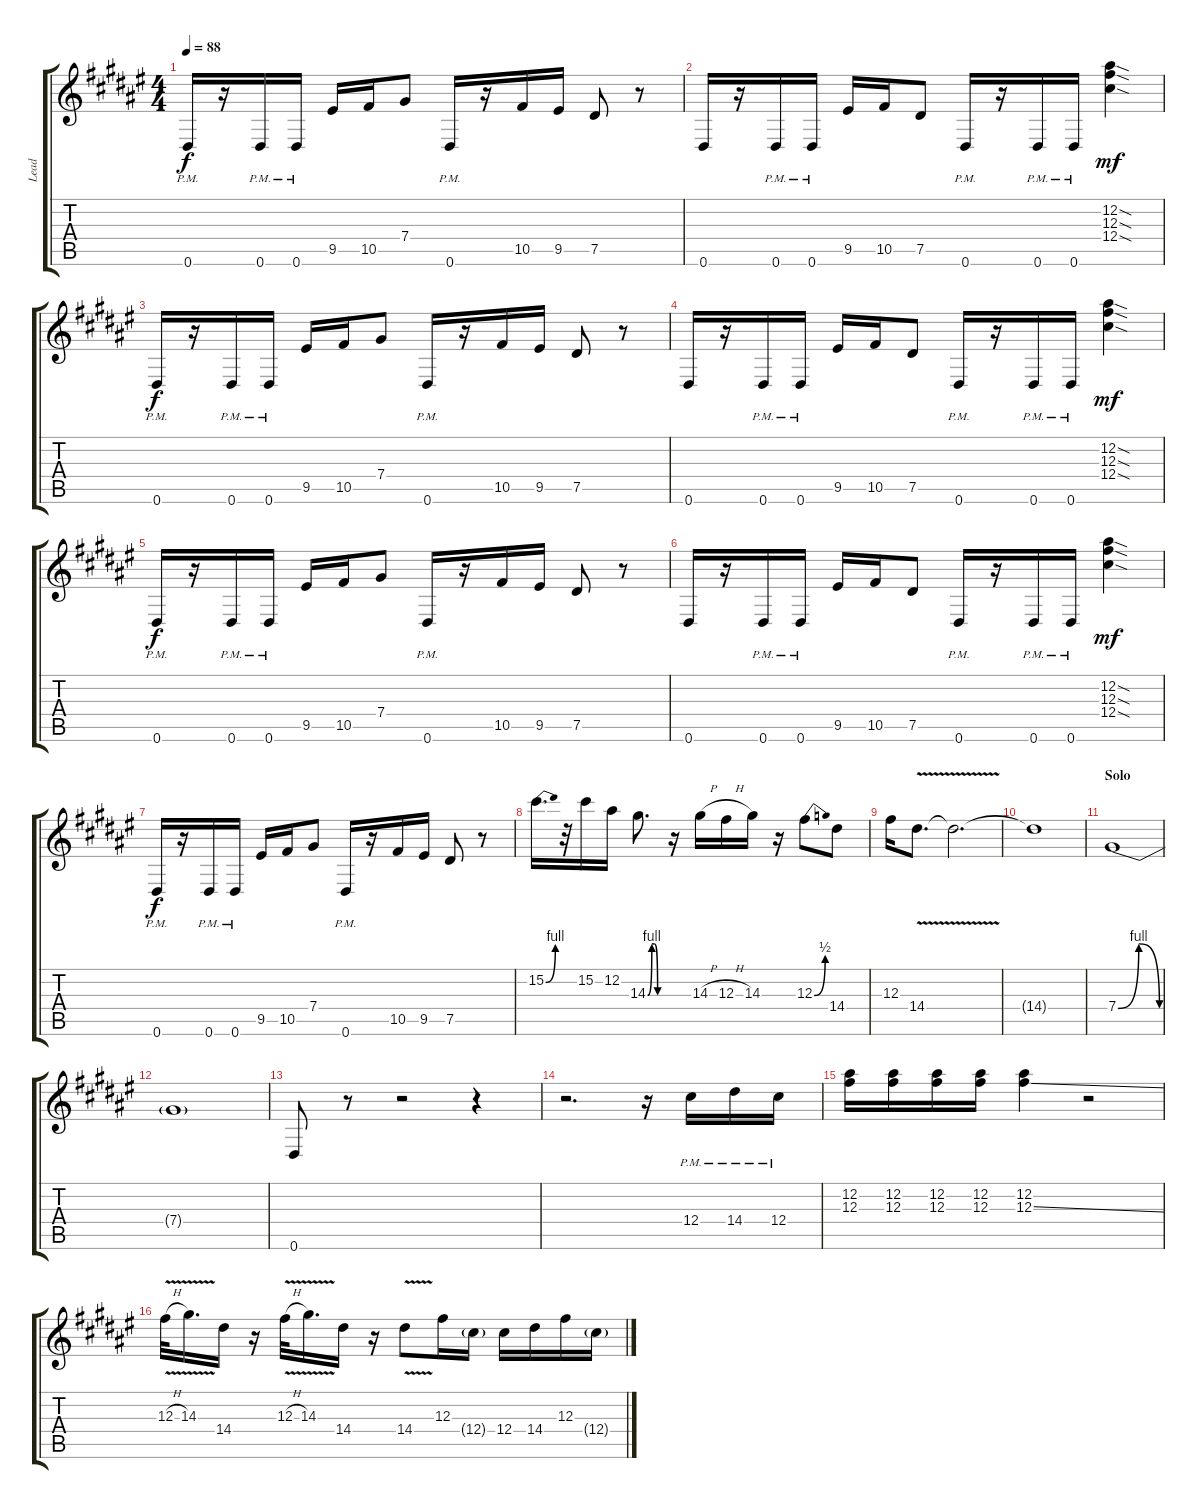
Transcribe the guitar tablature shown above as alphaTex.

\track ("Lead" "Lead") {instrument overdrivenguitar}
\staff {score tabs}
\tuning (Eb4 Bb3 Gb3 Db3 Ab2 Eb2) {hide}
\ts (4 4)
\tempo 88
\clef g2
\ks f#
0.6{pm}.16{dy f} r.16 0.6{pm}.16 0.6{pm}.16 9.5.16 10.5.16 7.4.8 0.6{pm}.16 r.16 10.5.16 9.5.16 7.5.8 r.8 |
0.6.16 r.16 0.6{pm}.16 0.6{pm}.16 9.5.16 10.5.16 7.5.8 0.6{pm}.16 r.16 0.6{pm}.16 0.6{pm}.16 (12.2{sod} 12.3{sod} 12.4{sod}).4{dy mf} |
0.6{pm}.16{dy f} r.16 0.6{pm}.16 0.6{pm}.16 9.5.16 10.5.16 7.4.8 0.6{pm}.16 r.16 10.5.16 9.5.16 7.5.8 r.8 |
0.6.16 r.16 0.6{pm}.16 0.6{pm}.16 9.5.16 10.5.16 7.5.8 0.6{pm}.16 r.16 0.6{pm}.16 0.6{pm}.16 (12.2{sod} 12.3{sod} 12.4{sod}).4{dy mf} |
0.6{pm}.16{dy f} r.16 0.6{pm}.16 0.6{pm}.16 9.5.16 10.5.16 7.4.8 0.6{pm}.16 r.16 10.5.16 9.5.16 7.5.8 r.8 |
0.6.16 r.16 0.6{pm}.16 0.6{pm}.16 9.5.16 10.5.16 7.5.8 0.6{pm}.16 r.16 0.6{pm}.16 0.6{pm}.16 (12.2{sod} 12.3{sod} 12.4{sod}).4{dy mf} |
0.6{pm}.16{dy f} r.16 0.6{pm}.16 0.6{pm}.16 9.5.16 10.5.16 7.4.8 0.6{pm}.16 r.16 10.5.16 9.5.16 7.5.8 r.8 |
15.2{be (bend 0 0 60 4)}.16{d volume 13} r.32 15.2.16 12.2.16 14.3{be (custom 0 0 15 4 25 4 36 0 60 0)}.8{d} r.16 14.3{h}.16 12.3{h}.16 14.3.16 r.16 12.3{be (bend 0 0 60 2)}.8 14.4.8 |
12.3.16 14.4{v}.8{d} 14.4{t}.2{d} |
14.4{t}.1 |
\section ("" "Solo")
7.4{be (bendrelease 0 0 5 4 25 4 60 0)}.1{volume 15} |
7.4{t}.1 |
0.6.8 r.8 r.2 r.4 |
r.2{d} r.16 12.4{pm}.16 14.4{pm}.16 12.4{pm}.16 |
(12.2 12.3).16 (12.2 12.3).16 (12.2 12.3).16 (12.2 12.3).16 (12.2 12.3{ss}).4 r.2 |
12.3{v h}.32 14.3{v}.16{d} 14.4.16 r.16 12.3{v h}.32 14.3{v}.16{d} 14.4.16 r.16 14.4{v}.8 12.3.16 12.4{g}.16 12.4.16 14.4.16 12.3.16 12.4{g}.16
